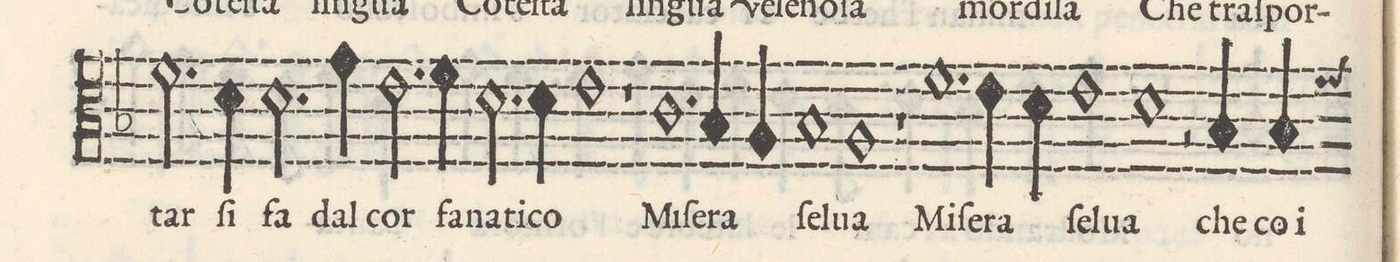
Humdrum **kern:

**kern	**text
*I"ALTO	*
*clefC3	*
*k[b-]	*
*met(C)	*
*M2/1	*
2.f\	-tar
4d\	ſi
=10-	=10-
2.d\	fa
4g\	dal
2.e\	cor
4f\	fa-
=11-	=11-
2.d\	-na-
4d\	-ti-
1e	-co
=12-	=12-
1r	.
1.c	Mi-
=13-	=13-
4B-y/	-ſe-
4A/	-ra
1B-	ſe-
=14-	=14-
1A	-lua
1r	.
=15-	=15-
1.f	Mi-
4e\	-ſe-
4d\	-ra
=16-	=16-
1e	ſe-
1d	-lua
=17-	=17-
2r	.
4B-/	che
4B-/	co i
*-	*-
